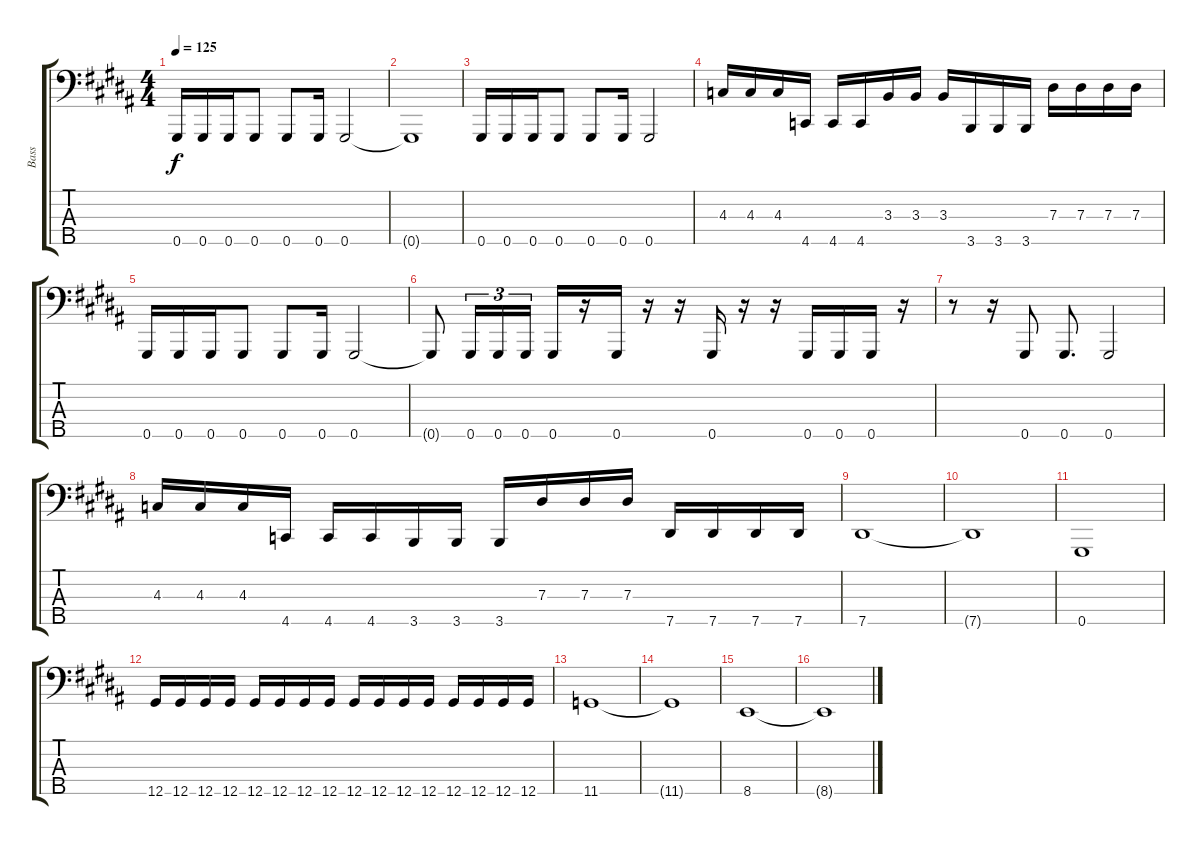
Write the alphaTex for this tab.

\track ("Bass" "Bass") {instrument electricbassfinger}
\staff {score tabs}
\tuning (F2 Db2 Ab1 Eb1 Ab0) {hide}
\ts (4 4)
\tempo 125
\clef f4
\ks g#minor
0.5.16{dy f} 0.5.16 0.5.16 0.5.8 0.5.8 0.5.16 0.5.2 |
0.5{t}.1 |
0.5.16 0.5.16 0.5.16 0.5.8 0.5.8 0.5.16 0.5.2 |
4.3.16 4.3.16 4.3.16 4.5.16 4.5.16 4.5.16 3.3.16 3.3.16 3.3.16 3.5.16 3.5.16 3.5.16 7.3.16 7.3.16 7.3.16 7.3.16 |
0.5.16 0.5.16 0.5.16 0.5.8 0.5.8 0.5.16 0.5.2 |
0.5{t}.8 0.5.16{tu (3 2)} 0.5.16{tu (3 2)} 0.5.16{tu (3 2)} 0.5.16 r.16 0.5.16 r.16 r.16 0.5.16 r.16 r.16 0.5.16 0.5.16 0.5.16 r.16 |
r.8 r.16 0.5.8 0.5.8{d} 0.5.2 |
4.3.16 4.3.16 4.3.16 4.5.16 4.5.16 4.5.16 3.5.16 3.5.16 3.5.16 7.3.16 7.3.16 7.3.16 7.5.16 7.5.16 7.5.16 7.5.16 |
7.5.1 |
7.5{t}.1 |
0.5.1 |
12.5.16 12.5.16 12.5.16 12.5.16 12.5.16 12.5.16 12.5.16 12.5.16 12.5.16 12.5.16 12.5.16 12.5.16 12.5.16 12.5.16 12.5.16 12.5.16 |
11.5.1 |
11.5{t}.1 |
8.5.1 |
8.5{t}.1
